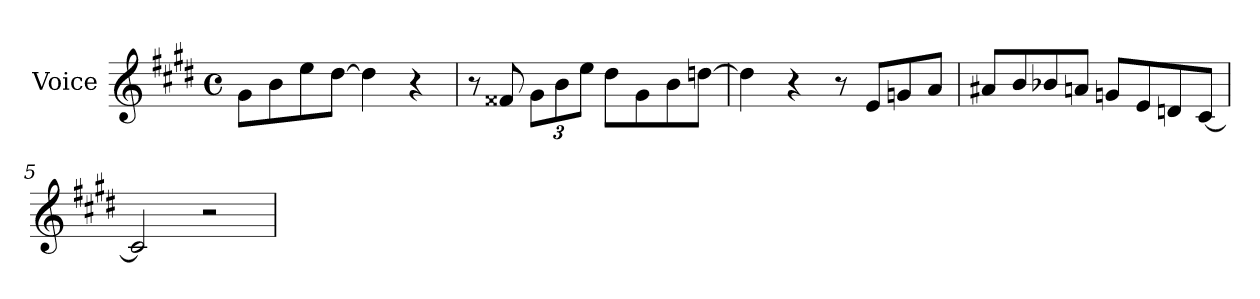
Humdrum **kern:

**kern
*part1
*staff1
*I"Voice
*I'Voice
*clefG2
*k[f#c#g#d#]
*M4/4
*met(c)
=1
8g#\L
8b\
8ee\
[>8dd#\J
4dd#\]
4r
=2
8r
8f##X/
12g#\L
12b\
12ee\J
8dd#\L
8g#\
8b\
[>8ddn\J
=3
4dd\]
4r
8r
8e/L
8gn/
8a/J
=4
8a#X/L
8b/
8b-X/
8an/J
8gn/L
8e/
8dn/
[<8c#/J
=5
2c#/]
2rcc
=
*-
